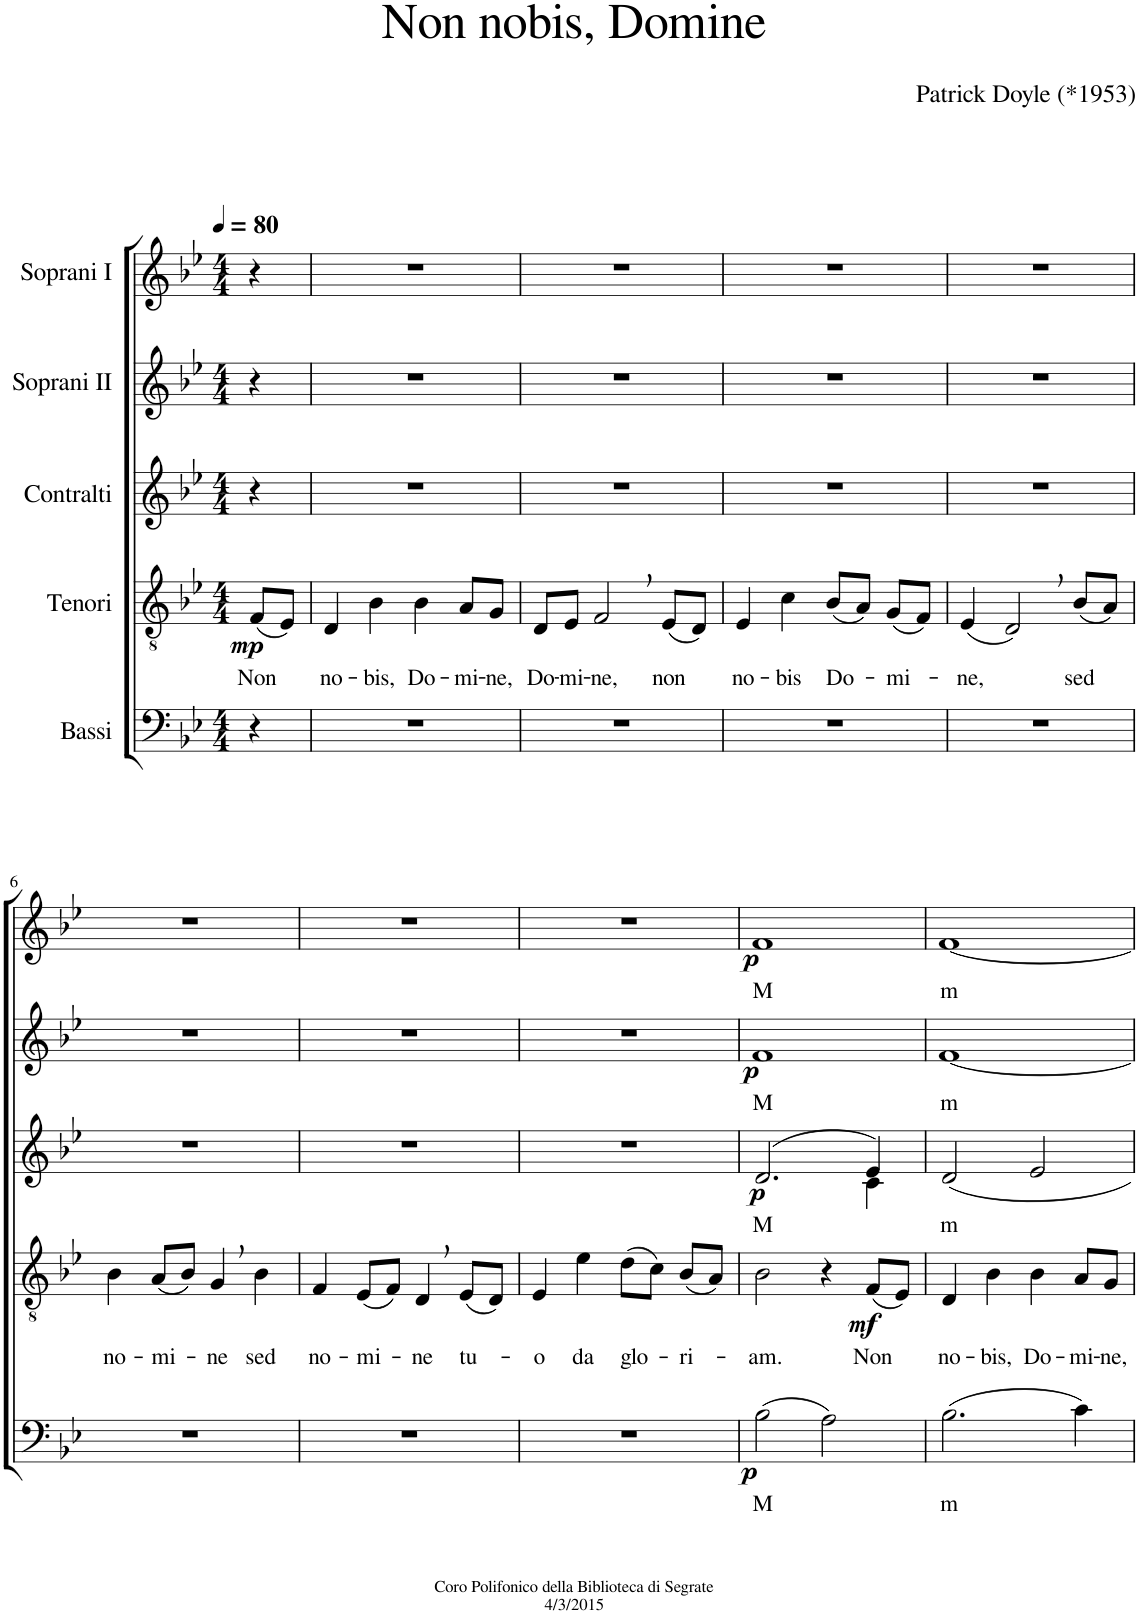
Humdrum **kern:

**kern	**text	**dynam	**kern	**text	**dynam	**kern	**text	**dynam	**kern	**text	**dynam	**kern	**text	**dynam
*part5	*part5	*part5	*part4	*part4	*part4	*part3	*part3	*part3	*part2	*part2	*part2	*part1	*part1	*part1
*staff5	*staff5	*staff5	*staff4	*staff4	*staff4	*staff3	*staff3	*staff3	*staff2	*staff2	*staff2	*staff1	*staff1	*staff1
*I"Bassi	*	*	*I"Tenori	*	*	*I"Contralti	*	*	*I"Soprani II	*	*	*I"Soprani I	*	*
*clefF4	*	*	*clefGv2	*	*	*clefG2	*	*	*clefG2	*	*	*clefG2	*	*
*	*	*	*	*	*	*	*	*	*Trd1c2	*	*	*Trd1c2	*	*
*k[b-e-]	*	*	*k[b-e-]	*	*	*k[b-e-]	*	*	*k[b-e-]	*	*	*k[b-e-]	*	*
*B-:	*	*	*B-:	*	*	*B-:	*	*	*B-:	*	*	*B-:	*	*
*M4/4	*	*	*M4/4	*	*	*M4/4	*	*	*M4/4	*	*	*M4/4	*	*
*MM80	*	*	*MM80	*	*	*MM80	*	*	*MM80	*	*	*MM80	*	*
=1	=1	=1	=1	=1	=1	=1	=1	=1	=1	=1	=1	=1	=1	=1
!	!	!	!	!LO:LY:b	!LO:DY:b	!	!	!	!	!	!	!	!	!
4r	.	.	(8F/L	Non	mp	4r	.	.	4r	.	.	4r	.	.
.	.	.	8E-/J)	.	.	.	.	.	.	.	.	.	.	.
=2	=2	=2	=2	=2	=2	=2	=2	=2	=2	=2	=2	=2	=2	=2
!	!	!	!	!LO:LY:b	!	!	!	!	!	!	!	!	!	!
1r	.	.	4D/	no-	.	1r	.	.	1r	.	.	1r	.	.
!	!	!	!	!LO:LY:b	!	!	!	!	!	!	!	!	!	!
.	.	.	4B-\	-bis,	.	.	.	.	.	.	.	.	.	.
!	!	!	!	!LO:LY:b	!	!	!	!	!	!	!	!	!	!
.	.	.	4B-\	Do-	.	.	.	.	.	.	.	.	.	.
!	!	!	!	!LO:LY:b	!	!	!	!	!	!	!	!	!	!
.	.	.	8A/L	-mi-	.	.	.	.	.	.	.	.	.	.
!	!	!	!	!LO:LY:b	!	!	!	!	!	!	!	!	!	!
.	.	.	8G/J	-ne,	.	.	.	.	.	.	.	.	.	.
=3	=3	=3	=3	=3	=3	=3	=3	=3	=3	=3	=3	=3	=3	=3
!	!	!	!	!LO:LY:b	!	!	!	!	!	!	!	!	!	!
1r	.	.	8D/L	Do-	.	1r	.	.	1r	.	.	1r	.	.
!	!	!	!	!LO:LY:b	!	!	!	!	!	!	!	!	!	!
.	.	.	8E-/J	-mi-	.	.	.	.	.	.	.	.	.	.
!	!	!	!	!LO:LY:b	!	!	!	!	!	!	!	!	!	!
.	.	.	2F,/	-ne,	.	.	.	.	.	.	.	.	.	.
!	!	!	!	!LO:LY:b	!	!	!	!	!	!	!	!	!	!
.	.	.	(8E-/L	non	.	.	.	.	.	.	.	.	.	.
.	.	.	8D/J)	.	.	.	.	.	.	.	.	.	.	.
=4	=4	=4	=4	=4	=4	=4	=4	=4	=4	=4	=4	=4	=4	=4
!	!	!	!	!LO:LY:b	!	!	!	!	!	!	!	!	!	!
1r	.	.	4E-/	no-	.	1r	.	.	1r	.	.	1r	.	.
!	!	!	!	!LO:LY:b	!	!	!	!	!	!	!	!	!	!
.	.	.	4c\	-bis	.	.	.	.	.	.	.	.	.	.
!	!	!	!	!LO:LY:b	!	!	!	!	!	!	!	!	!	!
.	.	.	(8B-/L	Do-	.	.	.	.	.	.	.	.	.	.
.	.	.	8A/J)	.	.	.	.	.	.	.	.	.	.	.
!	!	!	!	!LO:LY:b	!	!	!	!	!	!	!	!	!	!
.	.	.	(8G/L	-mi-	.	.	.	.	.	.	.	.	.	.
.	.	.	8F/J)	.	.	.	.	.	.	.	.	.	.	.
=5	=5	=5	=5	=5	=5	=5	=5	=5	=5	=5	=5	=5	=5	=5
!	!	!	!	!LO:LY:b	!	!	!	!	!	!	!	!	!	!
1r	.	.	(4E-/	-ne,	.	1r	.	.	1r	.	.	1r	.	.
.	.	.	2D,/)	.	.	.	.	.	.	.	.	.	.	.
!	!	!	!	!LO:LY:b	!	!	!	!	!	!	!	!	!	!
.	.	.	(8B-/L	sed	.	.	.	.	.	.	.	.	.	.
.	.	.	8A/J)	.	.	.	.	.	.	.	.	.	.	.
!!LO:LB:g=z
=6	=6	=6	=6	=6	=6	=6	=6	=6	=6	=6	=6	=6	=6	=6
!	!	!	!	!LO:LY:b	!	!	!	!	!	!	!	!	!	!
1r	.	.	4B-\	no-	.	1r	.	.	1r	.	.	1r	.	.
!	!	!	!	!LO:LY:b	!	!	!	!	!	!	!	!	!	!
.	.	.	(8A/L	-mi-	.	.	.	.	.	.	.	.	.	.
.	.	.	8B-/J)	.	.	.	.	.	.	.	.	.	.	.
!	!	!	!	!LO:LY:b	!	!	!	!	!	!	!	!	!	!
.	.	.	4G,/	-ne	.	.	.	.	.	.	.	.	.	.
!	!	!	!	!LO:LY:b	!	!	!	!	!	!	!	!	!	!
.	.	.	4B-\	sed	.	.	.	.	.	.	.	.	.	.
=7	=7	=7	=7	=7	=7	=7	=7	=7	=7	=7	=7	=7	=7	=7
!	!	!	!	!LO:LY:b	!	!	!	!	!	!	!	!	!	!
1r	.	.	4F/	no-	.	1r	.	.	1r	.	.	1r	.	.
!	!	!	!	!LO:LY:b	!	!	!	!	!	!	!	!	!	!
.	.	.	(8E-/L	-mi-	.	.	.	.	.	.	.	.	.	.
.	.	.	8F/J)	.	.	.	.	.	.	.	.	.	.	.
!	!	!	!	!LO:LY:b	!	!	!	!	!	!	!	!	!	!
.	.	.	4D,/	-ne	.	.	.	.	.	.	.	.	.	.
!	!	!	!	!LO:LY:b	!	!	!	!	!	!	!	!	!	!
.	.	.	(8E-/L	tu-	.	.	.	.	.	.	.	.	.	.
.	.	.	8D/J)	.	.	.	.	.	.	.	.	.	.	.
=8	=8	=8	=8	=8	=8	=8	=8	=8	=8	=8	=8	=8	=8	=8
!	!	!	!	!LO:LY:b	!	!	!	!	!	!	!	!	!	!
1r	.	.	4E-/	-o	.	1r	.	.	1r	.	.	1r	.	.
!	!	!	!	!LO:LY:b	!	!	!	!	!	!	!	!	!	!
.	.	.	4e-\	da	.	.	.	.	.	.	.	.	.	.
!	!	!	!	!LO:LY:b	!	!	!	!	!	!	!	!	!	!
.	.	.	(8d\L	glo-	.	.	.	.	.	.	.	.	.	.
.	.	.	8c\J)	.	.	.	.	.	.	.	.	.	.	.
!	!	!	!	!LO:LY:b	!	!	!	!	!	!	!	!	!	!
.	.	.	(8B-/L	-ri-	.	.	.	.	.	.	.	.	.	.
.	.	.	8A/J)	.	.	.	.	.	.	.	.	.	.	.
=9	=9	=9	=9	=9	=9	=9	=9	=9	=9	=9	=9	=9	=9	=9
!	!LO:LY:b	!LO:DY:b	!	!LO:LY:b	!	!	!LO:LY:b	!LO:DY:b	!	!LO:LY:b	!LO:DY:b	!	!LO:LY:b	!LO:DY:b
*	*	*	*	*	*	*^	*	*	*	*	*	*	*	*
(2B-\	M	p	2B-\	-am.	.	(2.d/	2.ryy	M	p	1f	M	p	1f	M	p
2A\)	.	.	4r	.	.	.	.	.	.	.	.	.	.	.	.
!	!	!	!	!LO:LY:b	!LO:DY:b	!	!	!	!	!	!	!	!	!	!
.	.	.	(8F/L	Non	mf	4e-/)	4c\	.	.	.	.	.	.	.	.
.	.	.	8E-/J)	.	.	.	.	.	.	.	.	.	.	.	.
*	*	*	*	*	*	*v	*v	*	*	*	*	*	*	*	*
=10	=10	=10	=10	=10	=10	=10	=10	=10	=10	=10	=10	=10	=10	=10
!	!LO:LY:b	!	!	!LO:LY:b	!	!	!LO:LY:b	!	!	!LO:LY:b	!	!	!LO:LY:b	!
(2.B-\	m	.	4D/	no-	.	2d/	m	.	[1f	m	.	[1f	m	.
!	!	!	!	!LO:LY:b	!	!	!	!	!	!	!	!	!	!
.	.	.	4B-\	-bis,	.	.	.	.	.	.	.	.	.	.
!	!	!	!	!LO:LY:b	!	!	!	!	!	!	!	!	!	!
.	.	.	4B-\	Do-	.	2e-/	.	.	.	.	.	.	.	.
!	!	!	!	!LO:LY:b	!	!	!	!	!	!	!	!	!	!
4c\)	.	.	8A/L	-mi-	.	.	.	.	.	.	.	.	.	.
!	!	!	!	!LO:LY:b	!	!	!	!	!	!	!	!	!	!
.	.	.	8G/J	-ne,	.	.	.	.	.	.	.	.	.	.
=	=	=	=	=	=	=	=	=	=	=	=	=	=	=
*-	*-	*-	*-	*-	*-	*-	*-	*-	*-	*-	*-	*-	*-	*-
